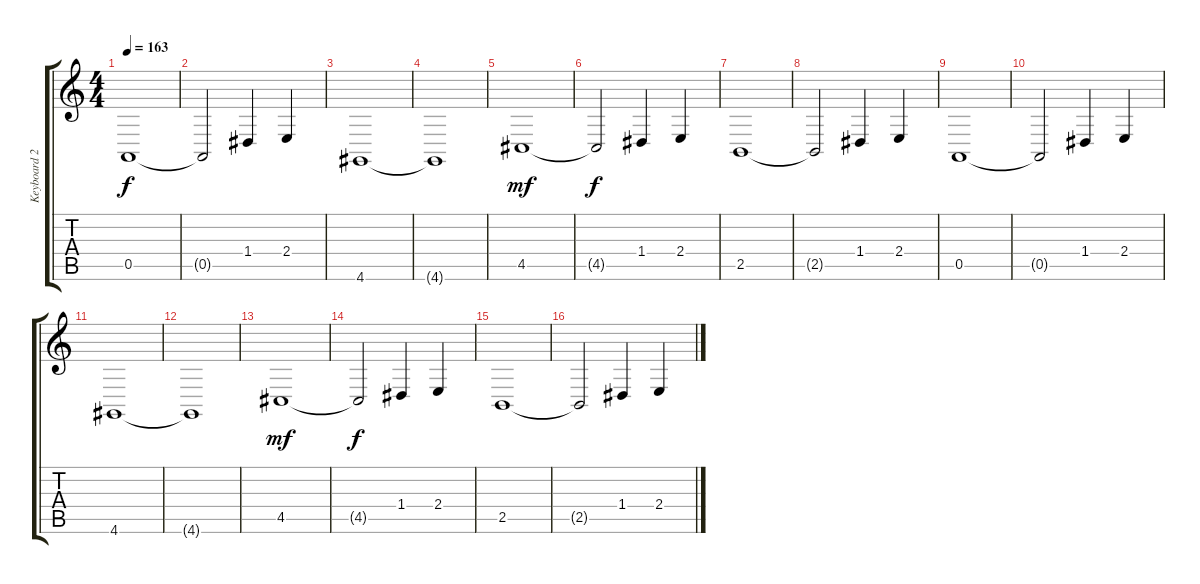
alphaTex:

\track ("Keyboard 2 (LH)" "Keyboard 2") {instrument synthbrass2}
\staff {score tabs}
\tuning (E4 B3 G3 D3 A2 E2) {hide}
\ts (4 4)
\tempo 163
\clef g2
\ks c
0.5.1{dy f} |
0.5{t}.2 1.4.4 2.4.4 |
4.6.1 |
4.6{t}.1 |
4.5.1{dy mf} |
4.5{t}.2{dy f} 1.4.4 2.4.4 |
2.5.1 |
2.5{t}.2 1.4.4 2.4.4 |
0.5.1 |
0.5{t}.2 1.4.4 2.4.4 |
4.6.1 |
4.6{t}.1 |
4.5.1{dy mf} |
4.5{t}.2{dy f} 1.4.4 2.4.4 |
2.5.1 |
2.5{t}.2 1.4.4 2.4.4
